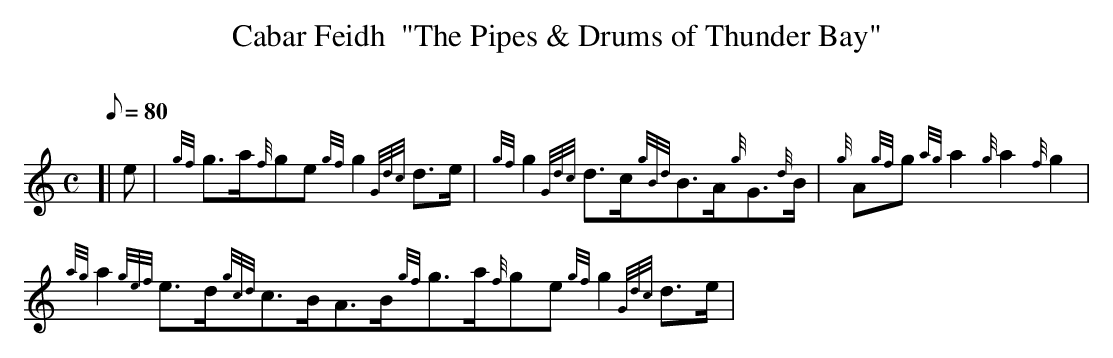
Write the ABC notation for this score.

X:1
T:Cabar Feidh  "The Pipes & Drums of Thunder Bay"
M:C
L:1/8
Q:80
C:
K:HP
[| e|
{gf}g3/2a/2{f}ge{gf}g2{Gdc}d3/2e/2|
{gf}g2{Gdc}d3/2c/2{gBd}B3/2A/2{g}G3/2{d}B/2|
{g}A{gf}g{ag}a2{g}a2{f}g2|  !
{ag}a2{gef}e3/2d/2{gcd}c3/2B/2A3/2B/2{gf}g3/2a/2{f}ge{gf}g2{Gdc}d3/2e/2|

{gf}g2{Gdc}d3/2c/2{gBd}B3/2A/2{g}G3/2{d}B/2|
{g}A3/2B/2{g}c2{GdG}e3/2f/2{gf}ge|  !
{ag}a2{gef}e3/2d/2{gcd}c3/2B/2{g}A|]
{gf}g|
{a}G3/2B/2{Gdc}d{e}G{gBd}BG{dc}d3/2B/2|  !
{g}G3/2{d}B/2{Gdc}d{e}G{gBd}B3/2A/2{g}G3/2{d}B/2|
{g}A3/2{d}c/2{gef}eA{gcd}c{e}A{gef}e3/2c/2|
{g}A3/2{d}c/2{gef}eA{gcd}c3/2B/2{g}A{gf}g{a}G3/2B/2{Gdc}d{e}G{gBd}BG{dc}
d3/2B/2|  !
{g}G3/2{d}B/2{Gdc}d{e}G{gBd}B3/2A/2{g}G3/2{d}B/2|
{g}A3/2B/2{g}c2{GdG}e3/2f/2{gf}ge|
{ag}a2{gef}e3/2d/2{gcd}c3/2B/2{g}A|]  !
e|
{gcGdG}c2{gf}gc{gef}ec{gf}g3/2e/2|
{g}c2{GdG}e3/2f/2{gf}g3/2e/2{gcd}ce|
{Gdc}d2{ag}ad{gfg}fd{ag}a3/2f/2|  !
{Gdc}d3/2e/2{g}f3/2g/2{ag}a3/2g/2{fg}fa{cGdG}c2{gf}gc{gef}ec{gf}g3/2e/2|

{g}c2{GdG}e3/2f/2{gf}g3/2e/2{gcd}ce|
{ag}a3/2f/2{gf}ge{gfg}fd{gef}ec|  !
{ag}a2{ef}e3/2d/2{gcd}c3/2B/2{g}A|]
{gf}g|
{a}G3/2{d}G/2{e}G{d}B{g}G3/2{d}G/2{e}G{d}B|  !
{g}G3/2{d}G/2{e}G{dc}d{gBd}B3/2A/2{g}G{d}B|
{g}A3/2{d}A/2{e}A{d}B{g}A3/2{d}A/2{e}A{d}B|
{g}A3/2{d}A/2{e}Ae{gcd}c3/2B/2{g}A{gf}g{a}G3/2{d}G/2{e}G{d}B{g}G3/2{d}G/
2{e}G{d}B|  !
{g}G3/2{d}G/2{e}G{dc}d{gBd}B3/2A/2{g}G{d}B|
{g}A3/2B/2{g}c2{GdG}e3/2f/2{gf}ge|
{ag}a2{gef}e3/2d/2{gcd}c3/2B/2{g}A|]  !

